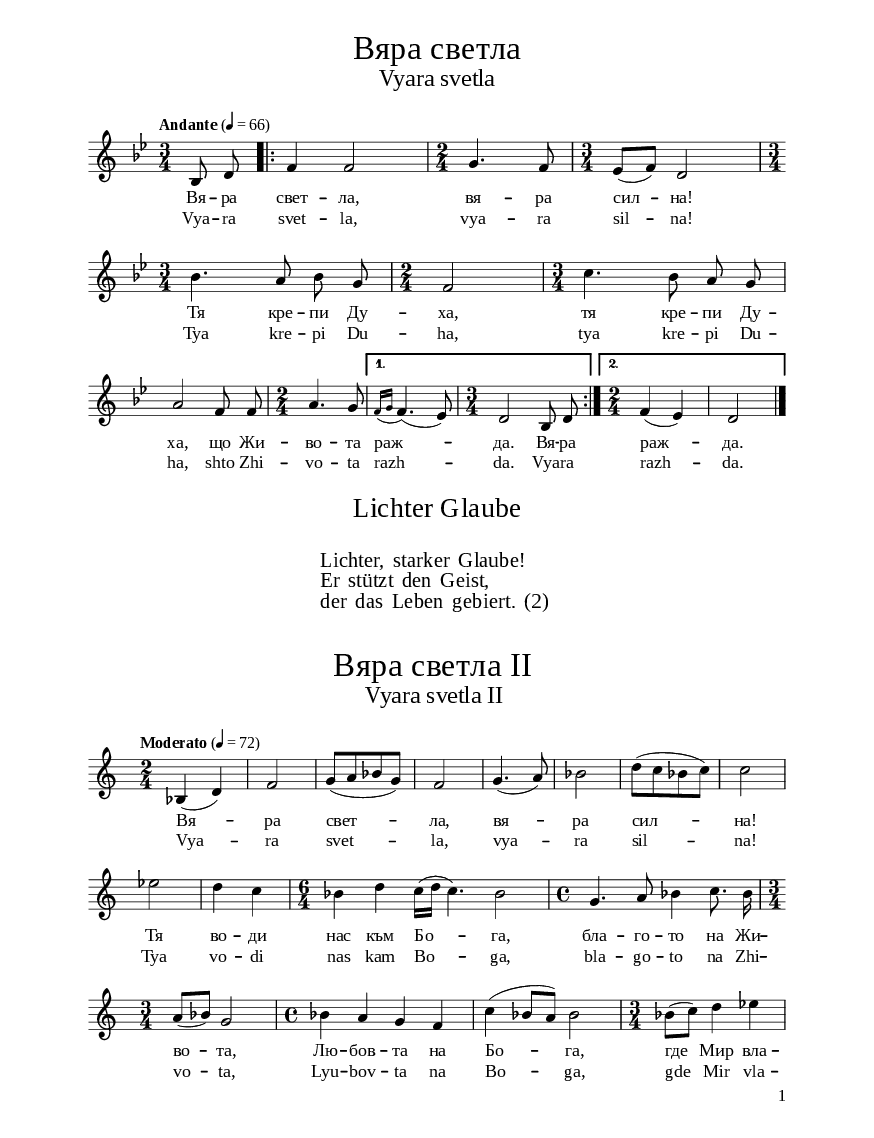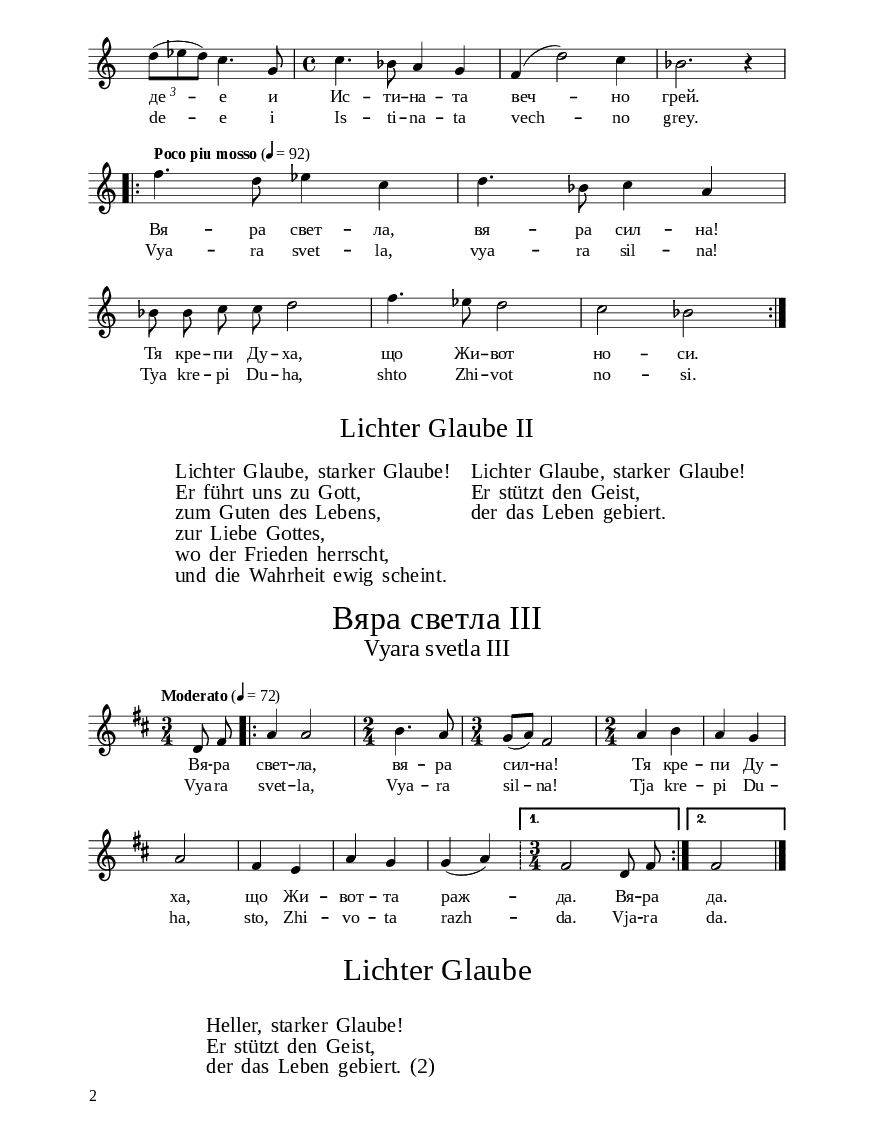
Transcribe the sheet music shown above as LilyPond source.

\version "2.24.0"

% include paper part and global functions
\include "include/globals.ily"

\bookpart {
  \include "include/bookpart-paper.ily"
  \score {
    \include "include/score-layout.ily"

    \new Voice \absolute {
      \clef treble
      \key bes \major
      \time 3/4
      \tempoFunc "Andante" 4 "66"
      \autoBeamOff
      \partial 4
      bes8  d'8 |
      \repeat volta 2 {
        f'4  % 2
        f'2 | % 3
        \time 2/4  % 3
        g'4.  f'8 | \time 3/4 es'8 ( [  f'8 ) ] % 4
        d'2 | % 5
        \time 3/4  | \break % 5
        bes'4.  a'8 bes'8  g'8
        | % 6
        \time 2/4  | % 6
        f'2 | % 7
        \time 3/4  | % 7
        c''4. bes'8  a'8  g'8 |  \break % 8
        a'2 f'8  f'8 |  \time 2/4 a'4.  g'8 |
      }
      \alternative {
        {
          \grace {  f'16 ( [  g'16 ] }  f'4. ) (
          es'8 ) | % 11
          \time 3/4 d'2  bes8 d'8
        }
        { \time 2/4 f'4 (es') | d'2 | }
      }

      \bar "|."
    }

    \addlyrics {
      Вя -- ра свет -- ла, вя -- ра сил
      -- на! Тя кре -- пи Ду -- ха, тя
      кре -- пи Ду -- ха, що Жи -- во --
      та раж -- да. Вя -- ра раж -- да.}
      \addlyrics {
        Vya -- ra svet -- la, vya -- ra sil
        -- na! Tya kre -- pi Du -- ha, tya
        kre -- pi Du -- ha, shto Zhi -- vo --
        ta razh -- da. Vya -- ra razh -- da.}

        \header {
          title = \titleFunc "Вяра светла" "Vyara svetla"
        }

        \midi{}

      } % score



      % include foreign translation(s) of the song
      \version "2.22.1"

\markup \fill-line { \fontsize #deTitleFontSize "Lichter Glaube" }
\markup \null
\markup \null
\markup \fontsize #deCoupletFontSize {
  \hspace #21
  \override #`(baseline-skip . ,deCoupletBaselineSkip)
%  \override #'(baseline-skip . 2)

  \column {
    \line { " " }

  \line { " "Lichter, starker Glaube!}

  \line { " "Er stützt den Geist, }

  \line { " "der das Leben gebiert. (2)}

  }
}


      \markup \empty-two

      \include "include/bookpart-paper.ily"
      \score {
        \include "include/score-layout.ily"

        \new Voice \absolute {
          \clef treble
          \key c \major
          \time 2/4
          \tempoFunc "Moderato" 4 "72"
          \autoBeamOff
          bes4 (  d'4 )  f'2 | % 2
          g'8 ( [  a'8  bes'8  g'8 ) ]  f'2
          | % 3
          g'4. (  a'8 )  bes'2 | % 4
          d''8 ( [  c''8  bes'8  c''8 ) ]
          c''2 \break | % 5
          es''2  d''4  c''4 | % 6
          \time 6/4  | % 6
          bes'4  d''4  c''16 ( [  d''16 ]
          c''4. )  bes'2 | % 7
          \time 4/4  | % 7
          g'4.  a'8  bes'4  c''8.
          bes'16 \break | % 8
          \time 3/4  | % 8
          a'8 ( [  bes'8 ) ]  g'2 | % 9
          \time 4/4  | % 9
          bes'4  a'4  g'4  f'4 |
          c''4 (  bes'8 [  a'8 ) ]  bes'2 | % 11
          \time 3/4  | % 11
          bes'8 ( [  c''8 ])   d''4  es''4
          \break | % 12
          \times 2/3  {
            d''8 ( [  es''8  d''8 ) ]
          }
          c''4.  g'8 | % 13
          \time 4/4  | % 13
          c''4.  bes'8  a'4  g'4 | % 14
          f'4 (  d''2 )  c''4 | % 15
          bes'2. r4 \break
          \repeat volta 2 {
            | % 16
            \tempoFunc "Poco piu mosso" 4 "92"

            f''4.  d''8  es''4  c''4 | % 17
            d''4.  bes'8  c''4  a'4 \break | % 18
            bes'8  bes'8  c''8  c''8
            d''2 | % 19
            f''4.  es''8  d''2 |
            c''2  bes'2
          }
        }

        \addlyrics {
          Вя -- ра свет --   ла,
          вя -- ра сил --   на!
          Тя во -- ди нас към Бо --
          га, бла -- го -- то на Жи -- во
          -- та, Лю -- бов -- та на Бо --
          га, где  Мир вла -- де --
          е и Ис -- ти -- на -- та веч
          -- но грей. Вя -- ра свет -- ла,
          вя -- ра сил -- на! Тя кре -- пи
          Ду -- ха, що Жи -- вот но -- си.}
          \addlyrics {
            Vya -- ra svet --   la,
            vya -- ra sil --   na!
            Tya vo -- di nas kam Bo --
            ga, bla -- go -- to na Zhi -- vo
            -- ta, Lyu -- bov -- ta na Bo --
            ga, gde  Mir vla -- de --
            e i Is -- ti -- na -- ta vech
            -- no grey. Vya -- ra svet -- la,
            vya -- ra sil -- na! Tya kre -- pi
            Du -- ha, shto Zhi -- vot no -- si.}

            \header {
              title = \titleFunc "Вяра светла II " "Vyara svetla II "
            }

            \midi{}

          } % score



          % include foreign translation(s) of the song
          \version "2.24.2"

\markup \fill-line { \fontsize #deTitleFontSize "Lichter Glaube II" }
\markup \null
\markup \null
\markup \fontsize #deCoupletFontSize {
  \hspace #7
  \override #`(baseline-skip . ,deCoupletBaselineSkip)

  \column {

\line { " "Lichter Glaube, starker Glaube!}

\line { " "Er führt uns zu Gott, }

\line { " "zum Guten des Lebens,}

\line { " "zur Liebe Gottes,}

\line { " "wo der Frieden herrscht, }

\line { " "und die Wahrheit ewig scheint.}
\line { " " }

  }
  
   \override #`(baseline-skip . ,deCoupletBaselineSkip)
    \column {

\line { " "Lichter Glaube, starker Glaube!}

\line { " "Er stützt den Geist, }

\line { " "der das Leben gebiert.}

  }
}

          
          \include "include/bookpart-paper.ily"
  \score {
    \include "include/score-layout.ily"

    \new Voice \absolute {
      \clef treble
      \key d \major
      \time 3/4
      \tempoFunc "Moderato" 4 "72"
      \autoBeamOff
      \partial 4
      d'8  fis'8 | \repeat volta 2 {
        a'4  % 2
        a'2 | % 3
        \time 2/4 b'4.  a'8 | \time 3/4 g'8 ( [  a'8 ])  % 4
        fis'2 | % 5
        \time 2/4 a'4 b'4  | % 6
        a'4  g'4 \break | % 7
        a'2 | % 8
        fis'4  e'4 | % 9
        a'4  g'4 |
        g'4 (  a'4 ) \bar "!" |
      }  % 11

      \alternative {
        {\time 3/4 fis'2 d'8 fis'8}
        { fis'2}
      }
      \bar "|."
    }

    \addlyrics {
      Вя -- ра свет --   ла,
      вя -- ра сил --   на! Тя кре -- пи Ду -- ха, що Жи -- вот -- та раж -- да. Вя -- ра да.}
      \addlyrics {
        Vya -- ra svet -- la, Vya -- ra sil -- na! Tja kre -- pi Du -- ha, sto, Zhi -- vo -- ta razh -- da. Vja -- ra da.}

        \header {
          title = \titleFunc "Вяра светла III" "Vyara svetla III"
        }

        \midi{}

      } % score



      % include foreign translation(s) of the song
      \version "2.20.0"

\markup \fill-line { \fontsize #6 "Lichter Glaube" }
\markup \null
\markup \null
\markup \fontsize #+2.5 {
  \hspace #10
  \override #'(baseline-skip . 2)

  \column {
    \line { " " }

\line { " " Heller, starker Glaube! }

\line { " " Er stützt den Geist, }

\line { " " der das Leben gebiert. (2)}

  }
}



        } % bookpart

        % Più mosso
        %
